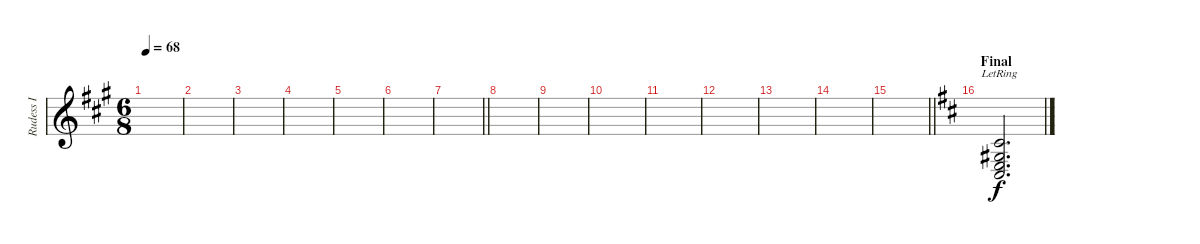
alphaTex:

\track ("Rudess I" "Rudess I") {instrument brightacousticpiano}
\staff {score}
\tuning (E4 B3 G3 D3 A2 E2 B1) {hide}
\ts (6 8)
\tempo 68
\clef g2
\ks a
|
|
|
|
|
|
\barLineRight lightlight
|
|
|
|
|
|
|
|
\barLineRight lightlight
|
\section ("" "Final")
\ks d
(2.2{lr} 1.3{lr} 2.4{lr} 4.5{lr}).2{d dy f volume 13}
